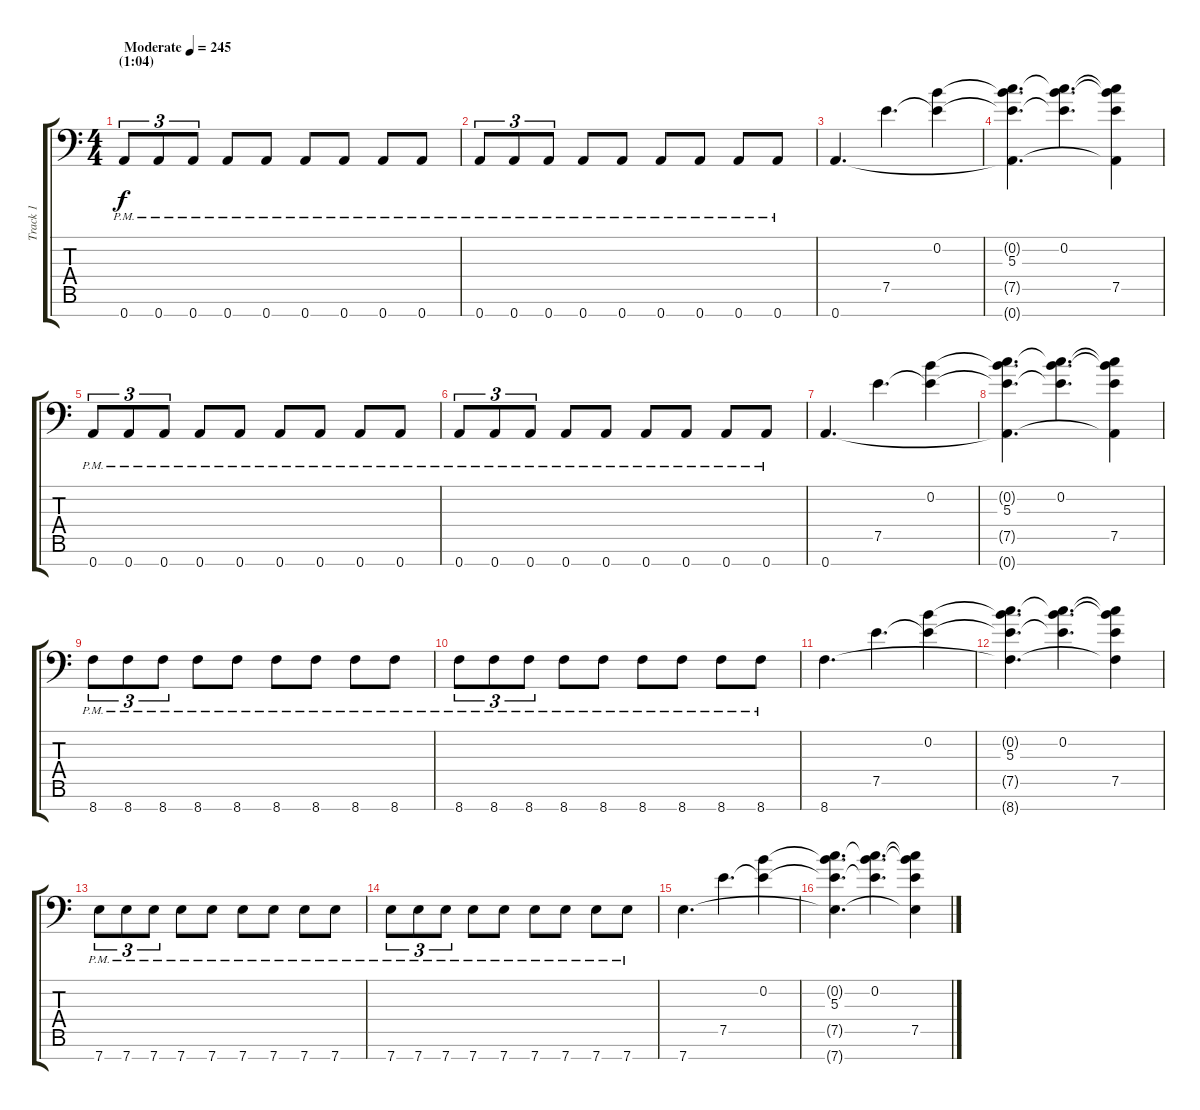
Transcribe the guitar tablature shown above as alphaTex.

\track ("Track 1" "Track 1") {instrument overdrivenguitar}
\staff {score tabs}
\tuning (E4 B3 G3 D3 A2 E2 A1) {hide}
\ts (4 4)
\section ("" "(1:04)")
\tempo (245 "Moderate")
\clef f4
\ks c
0.7{pm}.8{tu (3 2) dy f instrument overdrivenguitar} 0.7{pm}.8{tu (3 2)} 0.7{pm}.8{tu (3 2)} 0.7{pm}.8 0.7{pm}.8 0.7{pm}.8 0.7{pm}.8 0.7{pm}.8 0.7{pm}.8 |
0.7{pm}.8{tu (3 2)} 0.7{pm}.8{tu (3 2)} 0.7{pm}.8{tu (3 2)} 0.7{pm}.8 0.7{pm}.8 0.7{pm}.8 0.7{pm}.8 0.7{pm}.8 0.7{pm}.8 |
0.7.4{d} 7.5.4{d} (0.2 7.5{t}).4 |
(0.2{t} 5.3 7.5{t} 0.7{t}).4{d} (0.2 5.3{t} 7.5{t}).4{d} (0.2{t} 5.3{t} 7.5 0.7{t}).4 |
0.7{pm}.8{tu (3 2)} 0.7{pm}.8{tu (3 2)} 0.7{pm}.8{tu (3 2)} 0.7{pm}.8 0.7{pm}.8 0.7{pm}.8 0.7{pm}.8 0.7{pm}.8 0.7{pm}.8 |
0.7{pm}.8{tu (3 2)} 0.7{pm}.8{tu (3 2)} 0.7{pm}.8{tu (3 2)} 0.7{pm}.8 0.7{pm}.8 0.7{pm}.8 0.7{pm}.8 0.7{pm}.8 0.7{pm}.8 |
0.7.4{d} 7.5.4{d} (0.2 7.5{t}).4 |
(0.2{t} 5.3 7.5{t} 0.7{t}).4{d} (0.2 5.3{t} 7.5{t}).4{d} (0.2{t} 5.3{t} 7.5 0.7{t}).4 |
8.7{pm}.8{tu (3 2)} 8.7{pm}.8{tu (3 2)} 8.7{pm}.8{tu (3 2)} 8.7{pm}.8 8.7{pm}.8 8.7{pm}.8 8.7{pm}.8 8.7{pm}.8 8.7{pm}.8 |
8.7{pm}.8{tu (3 2)} 8.7{pm}.8{tu (3 2)} 8.7{pm}.8{tu (3 2)} 8.7{pm}.8 8.7{pm}.8 8.7{pm}.8 8.7{pm}.8 8.7{pm}.8 8.7{pm}.8 |
8.7.4{d} 7.5.4{d} (0.2 7.5{t}).4 |
(0.2{t} 5.3 7.5{t} 8.7{t}).4{d} (0.2 5.3{t} 7.5{t}).4{d} (0.2{t} 5.3{t} 7.5 8.7{t}).4 |
7.7{pm}.8{tu (3 2)} 7.7{pm}.8{tu (3 2)} 7.7{pm}.8{tu (3 2)} 7.7{pm}.8 7.7{pm}.8 7.7{pm}.8 7.7{pm}.8 7.7{pm}.8 7.7{pm}.8 |
7.7{pm}.8{tu (3 2)} 7.7{pm}.8{tu (3 2)} 7.7{pm}.8{tu (3 2)} 7.7{pm}.8 7.7{pm}.8 7.7{pm}.8 7.7{pm}.8 7.7{pm}.8 7.7{pm}.8 |
7.7.4{d} 7.5.4{d} (0.2 7.5{t}).4 |
(0.2{t} 5.3 7.5{t} 7.7{t}).4{d} (0.2 5.3{t} 7.5{t}).4{d} (0.2{t} 5.3{t} 7.5 7.7{t}).4
